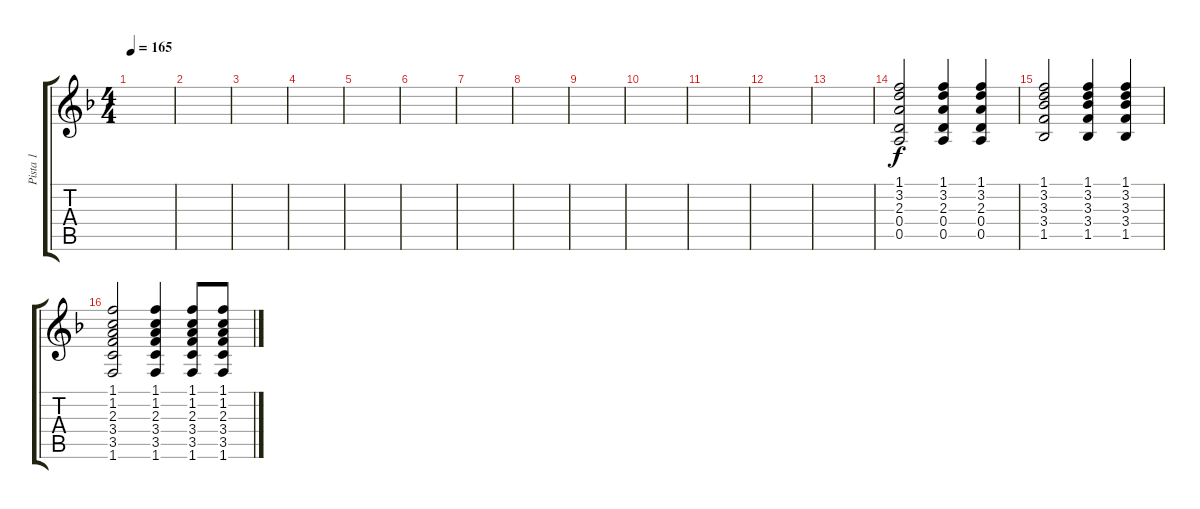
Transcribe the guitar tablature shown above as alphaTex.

\track ("Pista 1" "Pista 1") {instrument acousticguitarsteel}
\staff {score tabs}
\tuning (E4 B3 G3 D3 A2 E2) {hide}
\ts (4 4)
\tempo 165
\clef g2
\ks f
|
|
|
|
|
|
|
|
|
|
|
|
|
(1.1 3.2 2.3 0.4 0.5).2 (1.1 3.2 2.3 0.4 0.5).4 (1.1 3.2 2.3 0.4 0.5).4 |
(1.1 3.2 3.3 3.4 1.5).2 (1.1 3.2 3.3 3.4 1.5).4 (1.1 3.2 3.3 3.4 1.5).4 |
(1.1 1.2 2.3 3.4 3.5 1.6).2 (1.1 1.2 2.3 3.4 3.5 1.6).4 (1.1 1.2 2.3 3.4 3.5 1.6).8 (1.1 1.2 2.3 3.4 3.5 1.6).8
